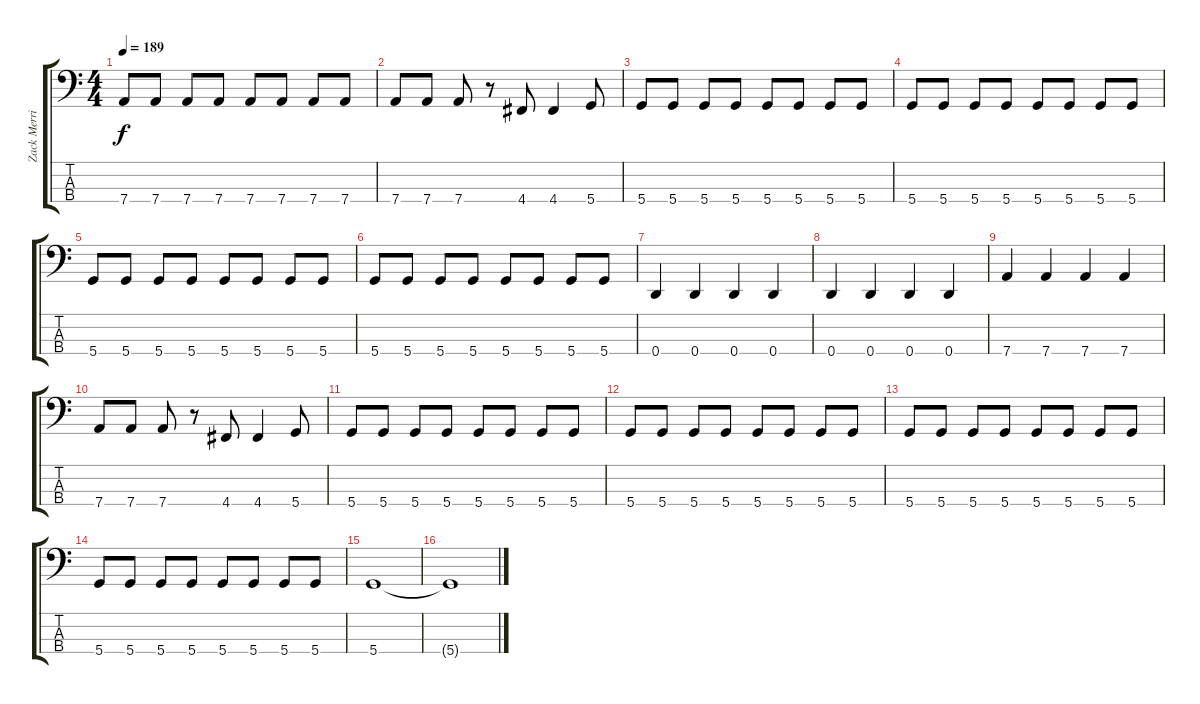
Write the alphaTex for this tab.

\track ("Zack Merrick" "Zack Merri") {instrument electricbassfinger}
\staff {score tabs}
\tuning (G2 D2 A1 D1) {hide}
\ts (4 4)
\tempo 189
\clef f4
\ks c
7.4.8{dy f} 7.4.8 7.4.8 7.4.8 7.4.8 7.4.8 7.4.8 7.4.8 |
7.4.8 7.4.8 7.4.8 r.8 4.4.8 4.4.4 5.4.8 |
5.4.8 5.4.8 5.4.8 5.4.8 5.4.8 5.4.8 5.4.8 5.4.8 |
5.4.8 5.4.8 5.4.8 5.4.8 5.4.8 5.4.8 5.4.8 5.4.8 |
5.4.8 5.4.8 5.4.8 5.4.8 5.4.8 5.4.8 5.4.8 5.4.8 |
5.4.8 5.4.8 5.4.8 5.4.8 5.4.8 5.4.8 5.4.8 5.4.8 |
0.4.4 0.4.4 0.4.4 0.4.4 |
0.4.4 0.4.4 0.4.4 0.4.4 |
7.4.4 7.4.4 7.4.4 7.4.4 |
7.4.8 7.4.8 7.4.8 r.8 4.4.8 4.4.4 5.4.8 |
5.4.8 5.4.8 5.4.8 5.4.8 5.4.8 5.4.8 5.4.8 5.4.8 |
5.4.8 5.4.8 5.4.8 5.4.8 5.4.8 5.4.8 5.4.8 5.4.8 |
5.4.8 5.4.8 5.4.8 5.4.8 5.4.8 5.4.8 5.4.8 5.4.8 |
5.4.8 5.4.8 5.4.8 5.4.8 5.4.8 5.4.8 5.4.8 5.4.8 |
5.4.1 |
5.4{t}.1
